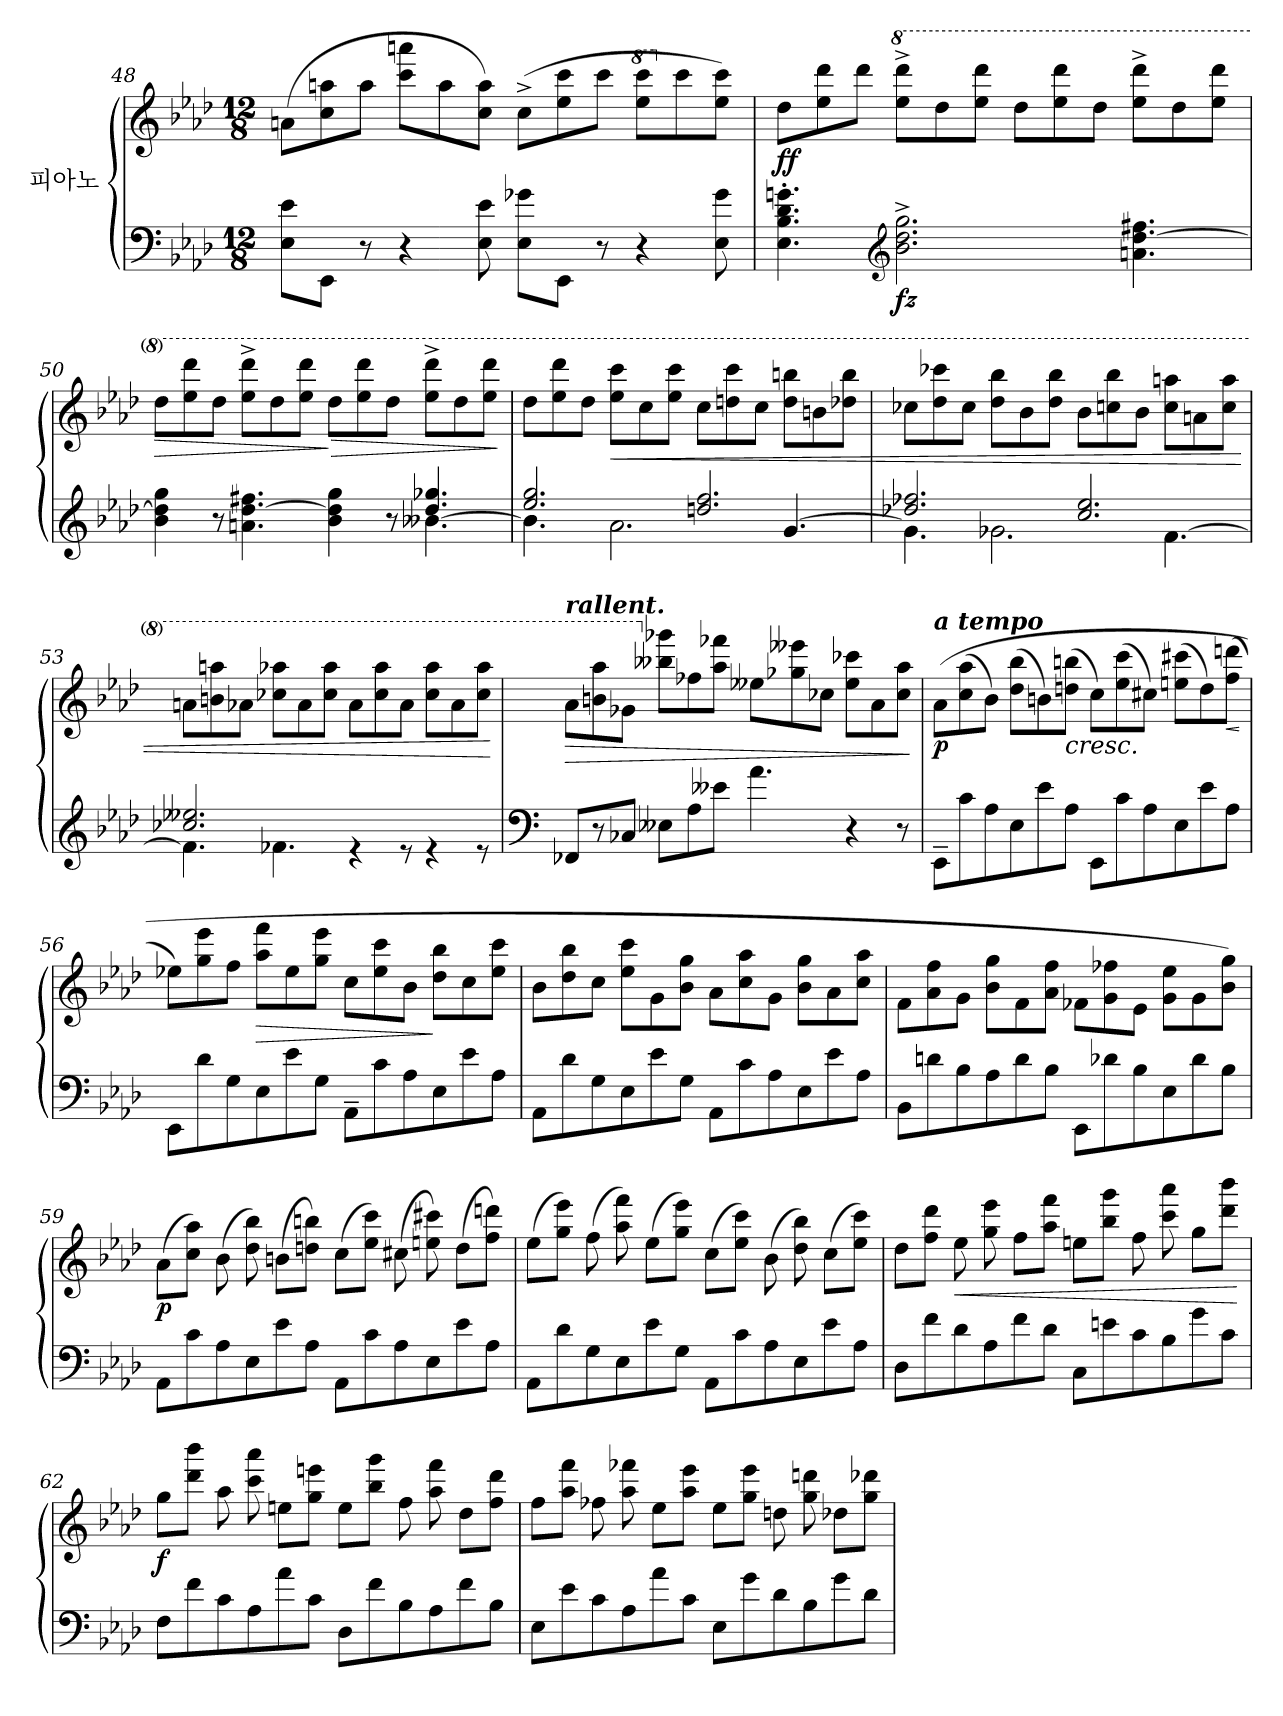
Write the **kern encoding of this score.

**kern	**kern	**dynam
*part1	*part1	*part1
*staff2	*staff1	*staff1/2
*I"피아노	*	*
*clefF4	*clefG2	*
*k[b-e-a-d-]	*k[b-e-a-d-]	*
*M12/8	*M12/8	*
=48	=48	=48
8E-\ 8e-\L	(8an\L	.
8EE-\J	8cc\ 8aan\	.
8r	8aa\J	.
4r	8ccc\ 8aaan\L	.
.	8aa\	.
8E-\ 8e-\	8cc\ 8aa\J)	.
8E-\ 8g-X\L	(8cc^\L	.
8EE-\J	8ee-\ 8ccc\	.
8r	8ccc\J	.
*	*8va	*
4r	8eee-\ 8cccc\L	.
*	*X8va	*
.	8ccc\	.
8E-\ 8g-\	8ee-\ 8ccc\J)	.
!!LO:LB:g=z
=49	=49	=49
!	!	!LO:DY:b
4.E-\' 4.B-\' 4.d-\' 4.gn\'	8dd-\L	ff
.	8ee-\ 8ddd-\	.
.	8ddd-\J	.
*clefG2	*	*
*	*8va	*
!	!	!LO:DY:b=2
2.b-\^ 2.dd-\^ 2.gg\^	8eee-\^ 8dddd-\^L	fz
.	8ddd-\	.
.	8eee-\ 8dddd-\J	.
.	8ddd-\L	.
.	8eee-\ 8dddd-\	.
.	8ddd-\J	.
4.an\ [4.dd-\ 4.ff#X\	8eee-\^ 8dddd-\^L	.
.	8ddd-\	.
.	8eee-\ 8dddd-\J	.
=50	=50	=50
*^	*	*
!	!	!	!LO:HP:b
4b-\ 4dd-\] 4gg\	8ryy	8ddd-\L	>
*v	*v	*	*
.	8eee-\ 8dddd-\	.
8r	8ddd-\J	.
4.an\ [4.dd-\ 4.ff#X\	8eee-\^ 8dddd-\^L	.
.	8ddd-\	.
.	8eee-\ 8dddd-\J	.
!	!	!LO:HP:n=1:b
4b-\ 4dd-\] 4gg\	8ddd-\L	] >
.	8eee-\ 8dddd-\	.
8r	8ddd-\J	.
*^	*	*
[4.b--X\	4.dd-/ 4.gg-X/	8eee-\^ 8dddd-\^L	.
.	.	8ddd-\	.
.	.	8eee-\ 8dddd-\J	.
*v	*v	*	*
.	.	]
=51	=51	=51
*^	*	*
4.b--\]	2.ee-/ 2.gg/	8ddd-\L	.
.	.	8eee-\ 8dddd-\	.
.	.	8ddd-\J	.
!	!	!	!LO:HP:b
2.a-\	.	8eee-\ 8cccc\L	<
.	.	8ccc\	.
.	.	8eee-\ 8cccc\J	.
.	2.ddn/ 2.ff/	8ccc\L	.
.	.	8dddn\ 8cccc\	.
.	.	8ccc\J	.
[4.g/	.	8ddd\ 8bbbn\L	.
.	.	8bbn\	.
.	.	8ddd-X\ 8bbb\J	.
!!LO:PB:g=z
=52	=52	=52	=52
4.g\]	2.dd-X/ 2.ff-X/	8ccc-X\L	.
.	.	8ddd-\ 8cccc-X\	.
.	.	8ccc-\J	.
2.g-X\	.	8ddd-\ 8bbb-\L	.
.	.	8bb-\	.
.	.	8ddd-\ 8bbb-\J	.
.	2.cc/ 2.ee-/	8bb-\L	.
.	.	8cccn\ 8bbb-\	.
.	.	8bb-\J	.
[4.f\	.	8ccc\ 8aaan\L	.
.	.	8aan\	.
.	.	8ccc\ 8aaa\J	.
=53	=53	=53	=53
4.f\]	2.cc-X/ 2.ee--X/	8aan\L	.
.	.	8bbn\ 8aaan\	.
.	.	8aa-X\J	.
4.f-X\	.	8ccc-X\ 8aaa-X\L	.
.	.	8aa-\	.
.	.	8ccc-\ 8aaa-\J	.
4re	2.ryy	8aa-\L	.
.	.	8ccc-\ 8aaa-\	.
8re	.	8aa-\J	.
4re	.	8ccc-\ 8aaa-\L	.
.	.	8aa-\	.
8re	.	8ccc-\ 8aaa-\J	.
*v	*v	*	*
.	.	[
!!LO:LB:g=z
=54	=54	=54
*clefF4	*	*
!	!LO:TX:a:Bi:t=rallent.	!
!	!	!LO:HP:b
8FF-X/L	8aa-\L	>
8r	8bbn\ 8aaa-\	.
8C-X/J	8gg-X\J	.
*	*X8va	*
8E--X\L	8bb--X\ 8ggg-X\L	.
8A-\	8ff-X\	.
8e--X\J	8aa-\ 8fff-X\J	.
4.a-\	8ee--X\L	.
.	8gg-X\ 8eee--X\	.
.	8cc-X\J	.
4r	8ee--\ 8ccc-X\L	.
.	8a-\	.
8r	8cc-\ 8aa-\J	.
.	.	]
!!LO:PB:g=z
=55	=55	=55
!	!LO:TX:a:Bi:t=a tempo	!
!	!	!LO:DY:b
8EE-~\L	(8a-\L	p
8c\	(8cc\ 8aa-\	.
8A-\	8b-\J)	.
8E-\	(8dd-\ 8bb-\L	.
8e-\	8bn\)	.
!	!	!LO:HP:b
8A-\J	(8ddn\ 8bbn\J	<
8EE-\L	8cc\L)	.
8c\	(8ee-\ 8ccc\	.
8A-\	8cc#X\J)	.
8E-\	(8een\ 8ccc#X\L	.
8e-\	8dd\)	.
!	!	!LO:HP:b
8A-\J	(8ff\ 8dddn\J	<
.	.	[
=56	=56	=56
8EE-\L	8ee-X\L)	.
8d-\	8gg\ 8eee-\	.
8G\	8ff\J	.
!	!	!LO:HP:n=1:b
8E-\	8aa-\ 8fff\L	[ >
8e-\	8ee-\	.
8G\J	8gg\ 8eee-\J	.
8AA-~\L	8cc\L	.
8c\	8ee-\ 8ccc\	.
8A-\	8b-\J	.
8E-\	8dd-\ 8bb-\L	]
8e-\	8cc\	.
8A-\J	8ee-\ 8ccc\J	.
=57	=57	=57
8AA-\L	8b-\L	.
8d-\	8dd-\ 8bb-\	.
8G\	8cc\J	.
8E-\	8ee-\ 8ccc\L	.
8e-\	8g\	.
8G\J	8b-\ 8gg\J	.
8AA-\L	8a-\L	.
8c\	8cc\ 8aa-\	.
8A-\	8g\J	.
8E-\	8b-\ 8gg\L	.
8e-\	8a-\	.
8A-\J	8cc\ 8aa-\J	.
!!LO:LB:g=z
=58	=58	=58
8BB-\L	8f\L	.
8dn\	8a-\ 8ff\	.
8B-\	8g\J	.
8A-\	8b-\ 8gg\L	.
8d\	8f\	.
8B-\J	8a-\ 8ff\J	.
8EE-\L	8f-X\L	.
8d-X\	8g\ 8ff-X\	.
8B-\	8e-\J	.
8E-\	8g\ 8ee-\L	.
8d-\	8g\	.
8B-\J	8b-\ 8gg\J)	.
=59	=59	=59
!	!	!LO:DY:b
8AA-\L	(8a-\L	p
8c\	8cc\ 8aa-\J)	.
8A-\	(8b-\	.
8E-\	8dd-\ 8bb-\)	.
8e-\	(8bn\L	.
8A-\J	8ddn\ 8bbn\J)	.
8AA-\L	(8cc\L	.
8c\	8ee-\ 8ccc\J)	.
8A-\	(8cc#X\	.
8E-\	8een\ 8ccc#X\)	.
8e-\	(8dd\L	.
8A-\J	8ff\ 8dddn\J)	.
!!LO:LB:g=z
=60	=60	=60
8AA-\L	(8ee-\L	.
8d-\	8gg\ 8eee-\J)	.
8G\	(8ff\	.
8E-\	8aa-\ 8fff\)	.
8e-\	(8ee-\L	.
8G\J	8gg\ 8eee-\J)	.
8AA-\L	(8cc\L	.
8c\	8ee-\ 8ccc\J)	.
8A-\	(8b-\	.
8E-\	8dd-\ 8bb-\)	.
8e-\	(8cc\L	.
8A-\J	8ee-\ 8ccc\J)	.
=61	=61	=61
8D-\L	8dd-\L	.
8f\	8ff\ 8ddd-\J	.
!	!	!LO:HP:b
8d-\	8ee-\	<
8A-\	8gg\ 8eee-\	.
8f\	8ff\L	.
8d-\J	8aa-\ 8fff\J	.
8C\L	8een\L	.
8en\	8bb-\ 8ggg\J	.
8c\	8ff\	.
8B-\	8ccc\ 8aaa-\	.
8g\	8gg\L	.
8c\J	8ddd-\ 8bbb-\J	.
.	.	[
!!LO:LB:g=z
=62	=62	=62
!	!	!LO:DY:b
8F\L	8gg\L	f
8f\	8ddd-\ 8bbb-\J	.
8c\	8aa-\	.
8A-\	8ccc\ 8aaa-\	.
8a-\	8een\L	.
8c\J	8gg\ 8eeen\J	.
8D-\L	8ee\L	.
8f\	8bb-\ 8ggg\J	.
8B-\	8ff\	.
8A-\	8aa-\ 8fff\	.
8f\	8dd-\L	.
8B-\J	8ff\ 8ddd-\J	.
=63	=63	=63
8E-\L	8ff\L	.
8e-\	8aa-\ 8fff\J	.
8c\	8ff-X\	.
8A-\	8aa-\ 8fff-X\	.
8a-\	8ee-\L	.
8c\J	8aa-\ 8eee-\J	.
8E-\L	8ee-\L	.
8g\	8gg\ 8eee-\J	.
8d-\	8ddn\	.
8B-\	8gg\ 8dddn\	.
8g\	8dd-X\L	.
8d-\J	8gg\ 8ddd-X\J	.
=	=	=
*-	*-	*-
